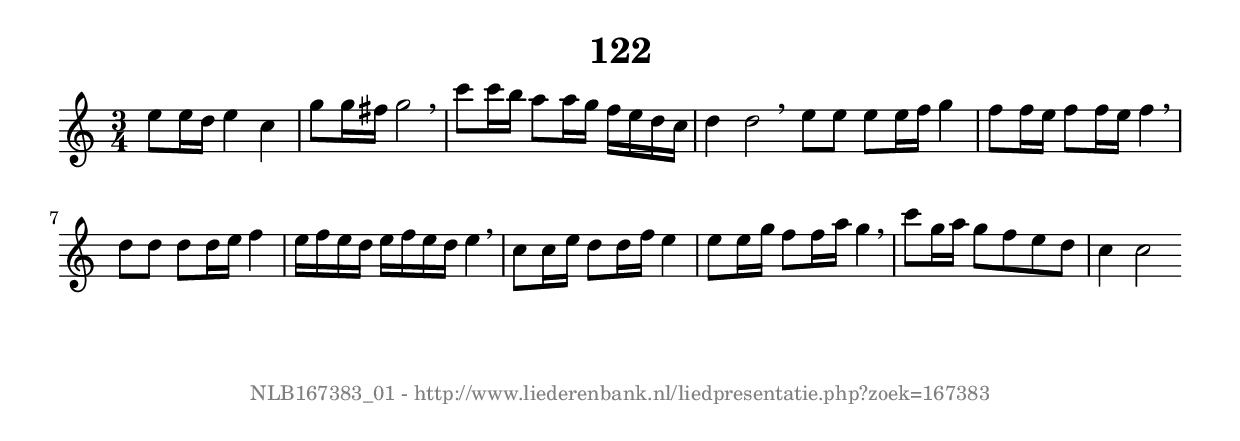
%
% produced by wce2krn 1.64 (7 June 2014)
%
\version"2.16"
#(append! paper-alist '(("long" . (cons (* 210 mm) (* 2000 mm)))))
#(set-default-paper-size "long")
sb = {\breathe}
mBreak = {\breathe }
bBreak = {\breathe }
x = {\once\override NoteHead #'style = #'cross }
gl=\glissando
itime={\override Staff.TimeSignature #'stencil = ##f }
ficta = {\once\set suggestAccidentals = ##t}
fine = {\once\override Score.RehearsalMark #'self-alignment-X = #1 \mark \markup {\italic{Fine}}}
dc = {\once\override Score.RehearsalMark #'self-alignment-X = #1 \mark \markup {\italic{D.C.}}}
dcf = {\once\override Score.RehearsalMark #'self-alignment-X = #1 \mark \markup {\italic{D.C. al Fine}}}
dcc = {\once\override Score.RehearsalMark #'self-alignment-X = #1 \mark \markup {\italic{D.C. al Coda}}}
ds = {\once\override Score.RehearsalMark #'self-alignment-X = #1 \mark \markup {\italic{D.S.}}}
dsf = {\once\override Score.RehearsalMark #'self-alignment-X = #1 \mark \markup {\italic{D.S. al Fine}}}
dsc = {\once\override Score.RehearsalMark #'self-alignment-X = #1 \mark \markup {\italic{D.S. al Coda}}}
pv = {\set Score.repeatCommands = #'((volta "1"))}
sv = {\set Score.repeatCommands = #'((volta "2"))}
tv = {\set Score.repeatCommands = #'((volta "3"))}
qv = {\set Score.repeatCommands = #'((volta "4"))}
xv = {\set Score.repeatCommands = #'((volta #f))}
\header{ tagline = ""
title = "122"
}
\score {{
\key c \major
\relative g'
{
\set melismaBusyProperties = #'()
\time 3/4
\tempo 4=120
\override Score.MetronomeMark #'transparent = ##t
\override Score.RehearsalMark #'break-visibility = #(vector #t #t #f)
e'8 e16 d e4 c g'8 g16 fis g2 \sb c8 c16 b a8 a16 g f e d c d4 d2 \bar ":|:" \bBreak
e8[ e] e e16 f g4 f8 f16 e f8 f16 e f4 \sb d8[ d] d d16 e f4 e16 f e d e f e d e4 \sb c8 c16 e d8 d16 f e4 e8 e16 g f8 f16 a g4 \sb c8 g16 a g8 f e d c4 c2 \bar ":|"
 }}
 \midi { }
 \layout {
            indent = 0.0\cm
}
}
\markup { \vspace #0 } \markup { \with-color #grey \fill-line { \center-column { \smaller "NLB167383_01 - http://www.liederenbank.nl/liedpresentatie.php?zoek=167383" } } }
